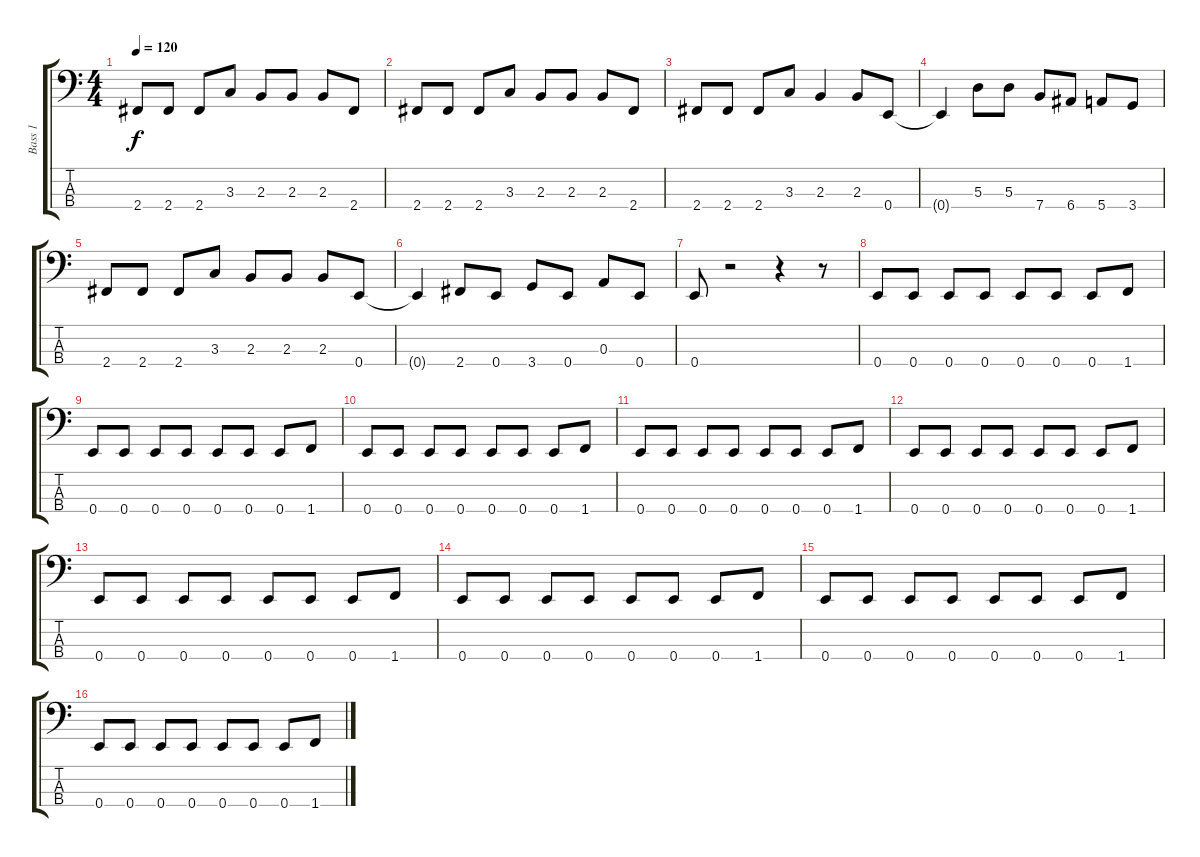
\track ("Bass 1" "Bass 1") {instrument electricbasspick}
\staff {score tabs}
\tuning (G2 D2 A1 E1) {hide}
\ts (4 4)
\tempo 120
\clef f4
\ks c
2.4.8{dy f} 2.4.8 2.4.8 3.3.8 2.3.8 2.3.8 2.3.8 2.4.8 |
2.4.8 2.4.8 2.4.8 3.3.8 2.3.8 2.3.8 2.3.8 2.4.8 |
2.4.8 2.4.8 2.4.8 3.3.8 2.3.4 2.3.8 0.4.8 |
0.4{t}.4 5.3.8 5.3.8 7.4.8 6.4.8 5.4.8 3.4.8 |
2.4.8 2.4.8 2.4.8 3.3.8 2.3.8 2.3.8 2.3.8 0.4.8 |
0.4{t}.4 2.4.8 0.4.8 3.4.8 0.4.8 0.3.8 0.4.8 |
0.4.8 r.2 r.4 r.8 |
0.4.8 0.4.8 0.4.8 0.4.8 0.4.8 0.4.8 0.4.8 1.4.8 |
0.4.8 0.4.8 0.4.8 0.4.8 0.4.8 0.4.8 0.4.8 1.4.8 |
0.4.8 0.4.8 0.4.8 0.4.8 0.4.8 0.4.8 0.4.8 1.4.8 |
0.4.8 0.4.8 0.4.8 0.4.8 0.4.8 0.4.8 0.4.8 1.4.8 |
0.4.8 0.4.8 0.4.8 0.4.8 0.4.8 0.4.8 0.4.8 1.4.8 |
0.4.8 0.4.8 0.4.8 0.4.8 0.4.8 0.4.8 0.4.8 1.4.8 |
0.4.8 0.4.8 0.4.8 0.4.8 0.4.8 0.4.8 0.4.8 1.4.8 |
0.4.8 0.4.8 0.4.8 0.4.8 0.4.8 0.4.8 0.4.8 1.4.8 |
0.4.8 0.4.8 0.4.8 0.4.8 0.4.8 0.4.8 0.4.8 1.4.8
